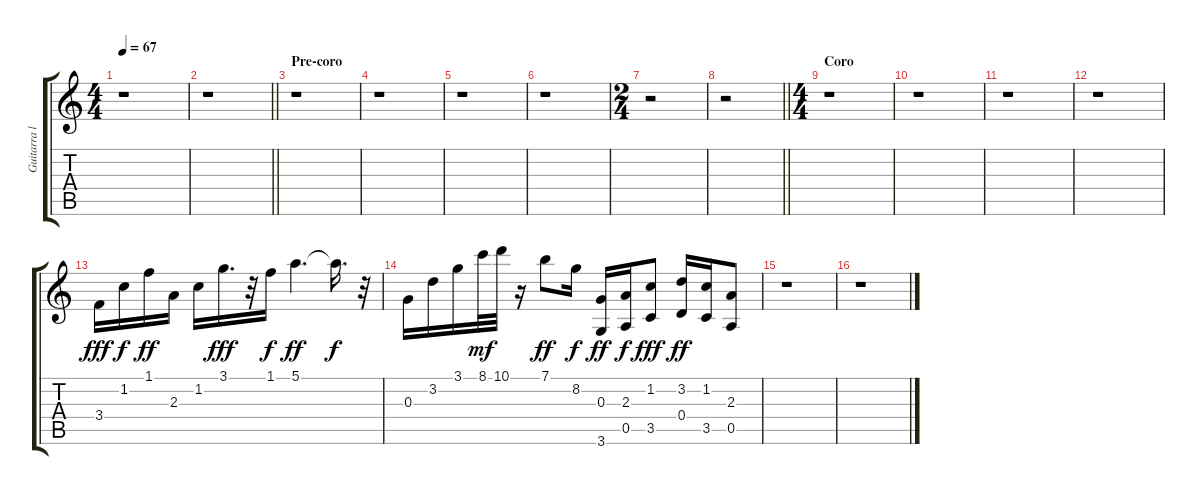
\track ("Guitarra lll" "Guitarra l") {instrument overdrivenguitar}
\staff {score tabs}
\tuning (E4 B3 G3 D3 A2 E2) {hide}
\ts (4 4)
\tempo 67
\clef g2
\ks c
r.1{dy f} |
\barLineRight lightlight
r.1 |
\section ("" "Pre-coro")
r.1 |
r.1 |
r.1 |
r.1 |
\ts (2 4)
r.2 |
\barLineRight lightlight
r.2 |
\ts (4 4)
\section ("" "Coro")
r.1 |
r.1 |
r.1 |
r.1 |
3.4.16{dy fff} 1.2.16{dy f} 1.1.16{dy ff} 2.3.16 1.2.16 3.1.16{d dy fff} r.32 1.1.16{dy f} 5.1.4{d dy ff} 5.1{t}.16{d dy f} r.32 |
0.3.16 3.2.16 3.1.16 8.1.32{dy mf} 10.1.32 r.16 7.1.8{dy ff} 8.2.16{dy f} (0.3 3.6).16{dy ff} (2.3 0.5).16{dy f} (1.2 3.5).8{dy fff} (3.2 0.4).16{dy ff} (1.2 3.5).16 (2.3 0.5).8 |
r.1 |
r.1
